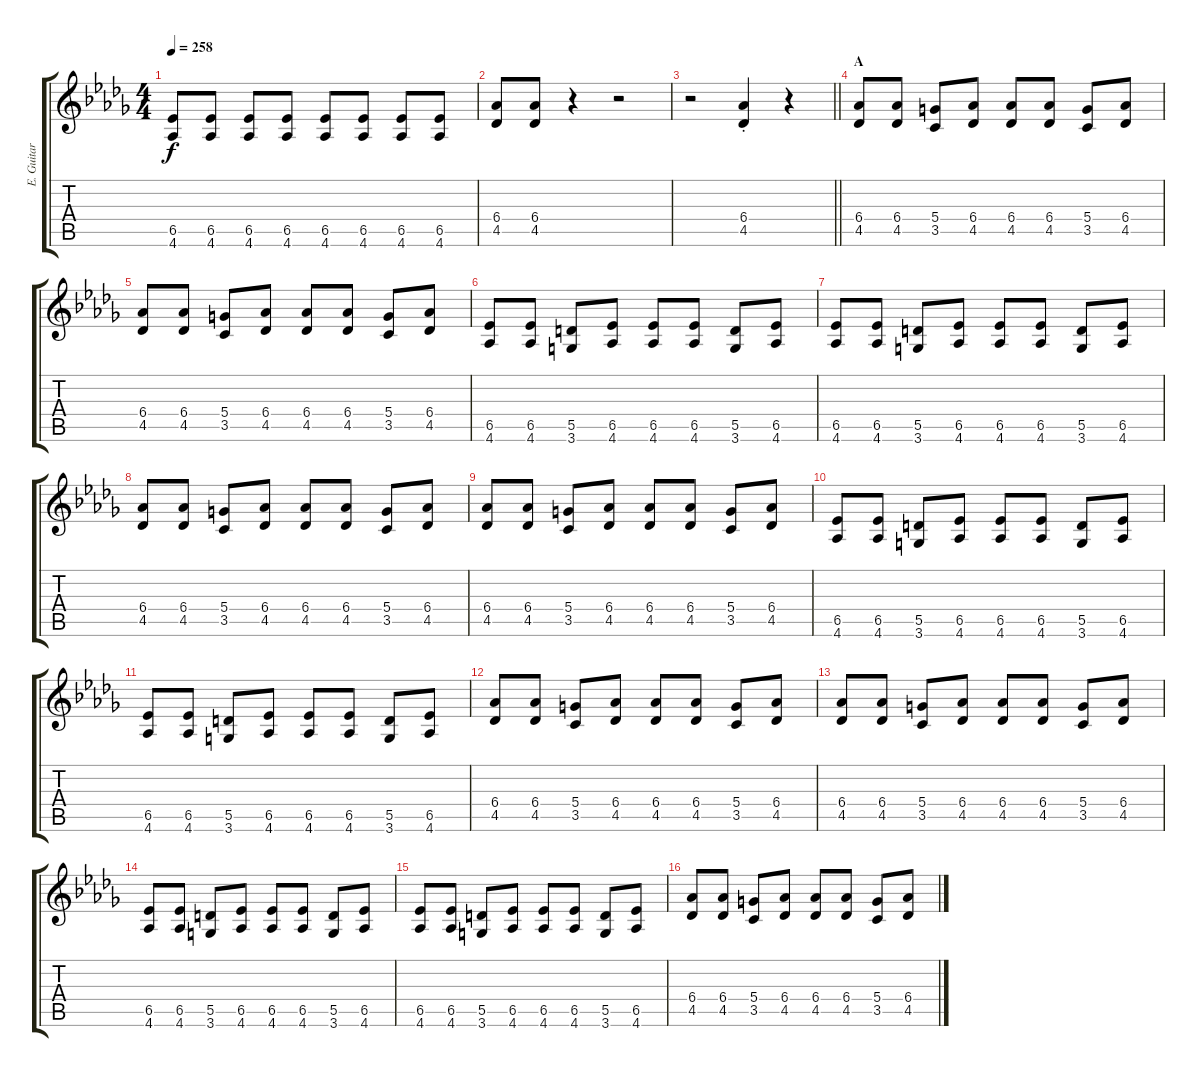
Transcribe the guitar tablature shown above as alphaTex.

\track ("E. Guitar III" "E. Guitar ") {instrument overdrivenguitar}
\staff {score tabs}
\tuning (E4 B3 G3 D3 A2 E2) {hide}
\ts (4 4)
\tempo 258
\clef g2
\ks db
(6.5{t} 4.6{t}).8{dy f} (6.5 4.6).8 (6.5 4.6).8 (6.5 4.6).8 (6.5 4.6).8 (6.5 4.6).8 (6.5 4.6).8 (6.5 4.6).8 |
(6.4 4.5).8 (6.4 4.5).8 r.4 r.2 |
\barLineRight lightlight
r.2 (6.4{st} 4.5{st}).4 r.4 |
\section ("" "A")
(6.4 4.5).8 (6.4 4.5).8 (5.4 3.5).8 (6.4 4.5).8 (6.4 4.5).8 (6.4 4.5).8 (5.4 3.5).8 (6.4 4.5).8 |
(6.4 4.5).8 (6.4 4.5).8 (5.4 3.5).8 (6.4 4.5).8 (6.4 4.5).8 (6.4 4.5).8 (5.4 3.5).8 (6.4 4.5).8 |
(6.5 4.6).8 (6.5 4.6).8 (5.5 3.6).8 (6.5 4.6).8 (6.5 4.6).8 (6.5 4.6).8 (5.5 3.6).8 (6.5 4.6).8 |
(6.5 4.6).8 (6.5 4.6).8 (5.5 3.6).8 (6.5 4.6).8 (6.5 4.6).8 (6.5 4.6).8 (5.5 3.6).8 (6.5 4.6).8 |
(6.4 4.5).8 (6.4 4.5).8 (5.4 3.5).8 (6.4 4.5).8 (6.4 4.5).8 (6.4 4.5).8 (5.4 3.5).8 (6.4 4.5).8 |
(6.4 4.5).8 (6.4 4.5).8 (5.4 3.5).8 (6.4 4.5).8 (6.4 4.5).8 (6.4 4.5).8 (5.4 3.5).8 (6.4 4.5).8 |
(6.5 4.6).8 (6.5 4.6).8 (5.5 3.6).8 (6.5 4.6).8 (6.5 4.6).8 (6.5 4.6).8 (5.5 3.6).8 (6.5 4.6).8 |
(6.5 4.6).8 (6.5 4.6).8 (5.5 3.6).8 (6.5 4.6).8 (6.5 4.6).8 (6.5 4.6).8 (5.5 3.6).8 (6.5 4.6).8 |
(6.4 4.5).8 (6.4 4.5).8 (5.4 3.5).8 (6.4 4.5).8 (6.4 4.5).8 (6.4 4.5).8 (5.4 3.5).8 (6.4 4.5).8 |
(6.4 4.5).8 (6.4 4.5).8 (5.4 3.5).8 (6.4 4.5).8 (6.4 4.5).8 (6.4 4.5).8 (5.4 3.5).8 (6.4 4.5).8 |
(6.5 4.6).8 (6.5 4.6).8 (5.5 3.6).8 (6.5 4.6).8 (6.5 4.6).8 (6.5 4.6).8 (5.5 3.6).8 (6.5 4.6).8 |
(6.5 4.6).8 (6.5 4.6).8 (5.5 3.6).8 (6.5 4.6).8 (6.5 4.6).8 (6.5 4.6).8 (5.5 3.6).8 (6.5 4.6).8 |
(6.4 4.5).8 (6.4 4.5).8 (5.4 3.5).8 (6.4 4.5).8 (6.4 4.5).8 (6.4 4.5).8 (5.4 3.5).8 (6.4 4.5).8
